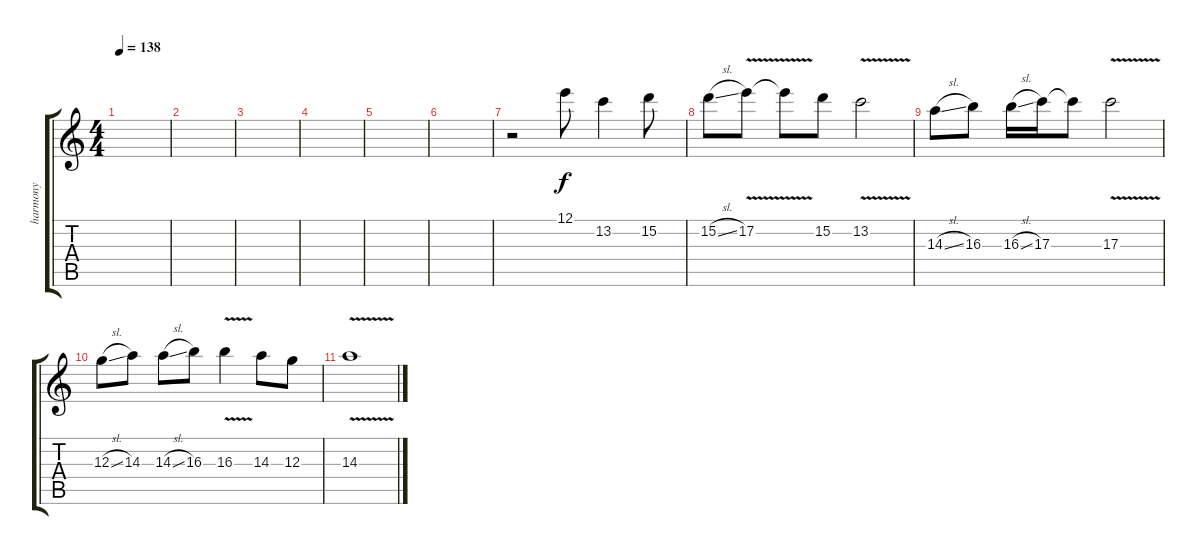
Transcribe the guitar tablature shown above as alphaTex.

\track ("harmony" "harmony") {instrument distortionguitar}
\staff {score tabs}
\tuning (E4 B3 G3 D3 A2 E2) {hide}
\ts (4 4)
\tempo 138
\clef g2
\ks c
|
|
|
|
|
|
r.2 12.1.8 13.2.4 15.2.8 |
15.2{sl}.8 17.2{v}.8 17.2{t}.8 15.2.8 13.2{v}.2 |
14.3{sl}.8 16.3.8 16.3{sl}.16 17.3.16 17.3{t}.8 17.3{v}.2 |
12.3{sl}.8 14.3.8 14.3{sl}.8 16.3.8 16.3{v}.4 14.3.8 12.3.8 |
14.3{v}.1
